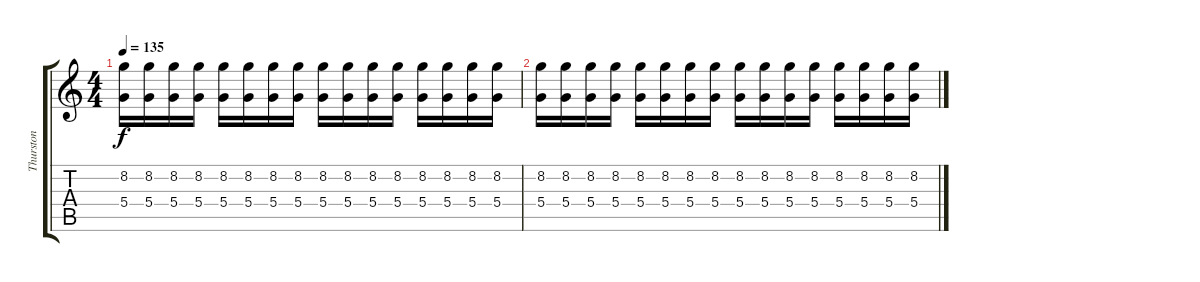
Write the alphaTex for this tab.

\track ("Thurston" "Thurston") {instrument overdrivenguitar}
\staff {score tabs}
\tuning (E4 B3 G3 D3 G2 E2) {hide}
\ts (4 4)
\tempo 135
\clef g2
\ks c
(8.2 5.4).16{dy f} (8.2 5.4).16 (8.2 5.4).16 (8.2 5.4).16 (8.2 5.4).16 (8.2 5.4).16 (8.2 5.4).16 (8.2 5.4).16 (8.2 5.4).16 (8.2 5.4).16 (8.2 5.4).16 (8.2 5.4).16 (8.2 5.4).16 (8.2 5.4).16 (8.2 5.4).16 (8.2 5.4).16 |
(8.2 5.4).16 (8.2 5.4).16 (8.2 5.4).16 (8.2 5.4).16 (8.2 5.4).16 (8.2 5.4).16 (8.2 5.4).16 (8.2 5.4).16 (8.2 5.4).16 (8.2 5.4).16 (8.2 5.4).16 (8.2 5.4).16 (8.2 5.4).16 (8.2 5.4).16 (8.2 5.4).16 (8.2 5.4).16
